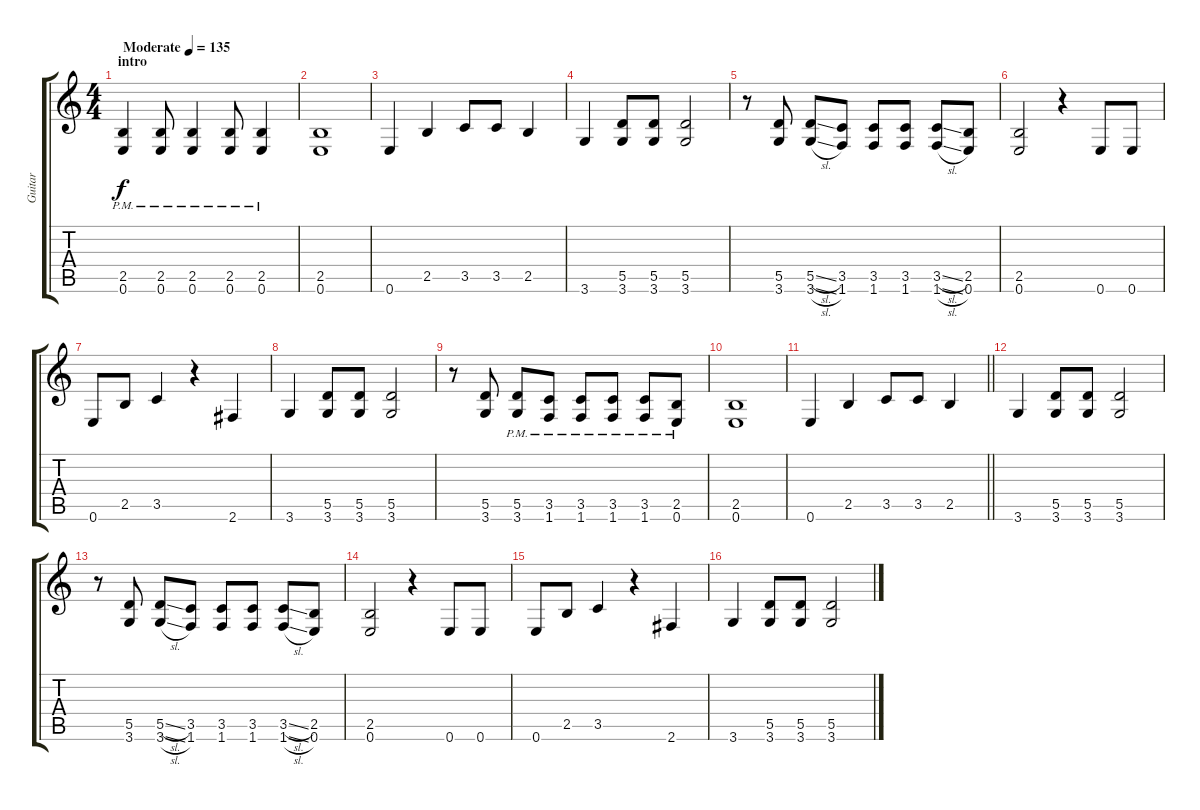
\track ("Guitar" "Guitar") {instrument distortionguitar}
\staff {score tabs}
\tuning (E4 B3 G3 D3 A2 E2) {hide}
\ts (4 4)
\section ("" "intro")
\tempo (135 "Moderate")
\clef g2
\ks c
(2.5{pm} 0.6{pm}).4{dy f instrument distortionguitar} (2.5{pm} 0.6{pm}).8 (2.5{pm} 0.6{pm}).4 (2.5{pm} 0.6{pm}).8 (2.5{pm} 0.6{pm}).4 |
(2.5 0.6).1 |
0.6.4 2.5.4 3.5.8 3.5.8 2.5.4 |
3.6.4 (5.5 3.6).8 (5.5 3.6).8 (5.5 3.6).2 |
r.8 (5.5 3.6).8 (5.5{sl} 3.6{sl}).8 (3.5 1.6).8 (3.5 1.6).8 (3.5 1.6).8 (3.5{sl} 1.6{sl}).8 (2.5 0.6).8 |
(2.5 0.6).2 r.4 0.6.8 0.6.8 |
0.6.8 2.5.8 3.5.4 r.4 2.6.4 |
3.6.4 (5.5 3.6).8 (5.5 3.6).8 (5.5 3.6).2 |
r.8 (5.5 3.6).8 (5.5{pm} 3.6{pm}).8 (3.5{pm} 1.6{pm}).8 (3.5{pm} 1.6{pm}).8 (3.5{pm} 1.6{pm}).8 (3.5{pm} 1.6{pm}).8 (2.5{pm} 0.6{pm}).8 |
(2.5 0.6).1 |
\barLineRight lightlight
0.6.4 2.5.4 3.5.8 3.5.8 2.5.4 |
3.6.4 (5.5 3.6).8 (5.5 3.6).8 (5.5 3.6).2 |
r.8 (5.5 3.6).8 (5.5{sl} 3.6{sl}).8 (3.5 1.6).8 (3.5 1.6).8 (3.5 1.6).8 (3.5{sl} 1.6{sl}).8 (2.5 0.6).8 |
(2.5 0.6).2 r.4 0.6.8 0.6.8 |
0.6.8 2.5.8 3.5.4 r.4 2.6.4 |
3.6.4 (5.5 3.6).8 (5.5 3.6).8 (5.5 3.6).2
